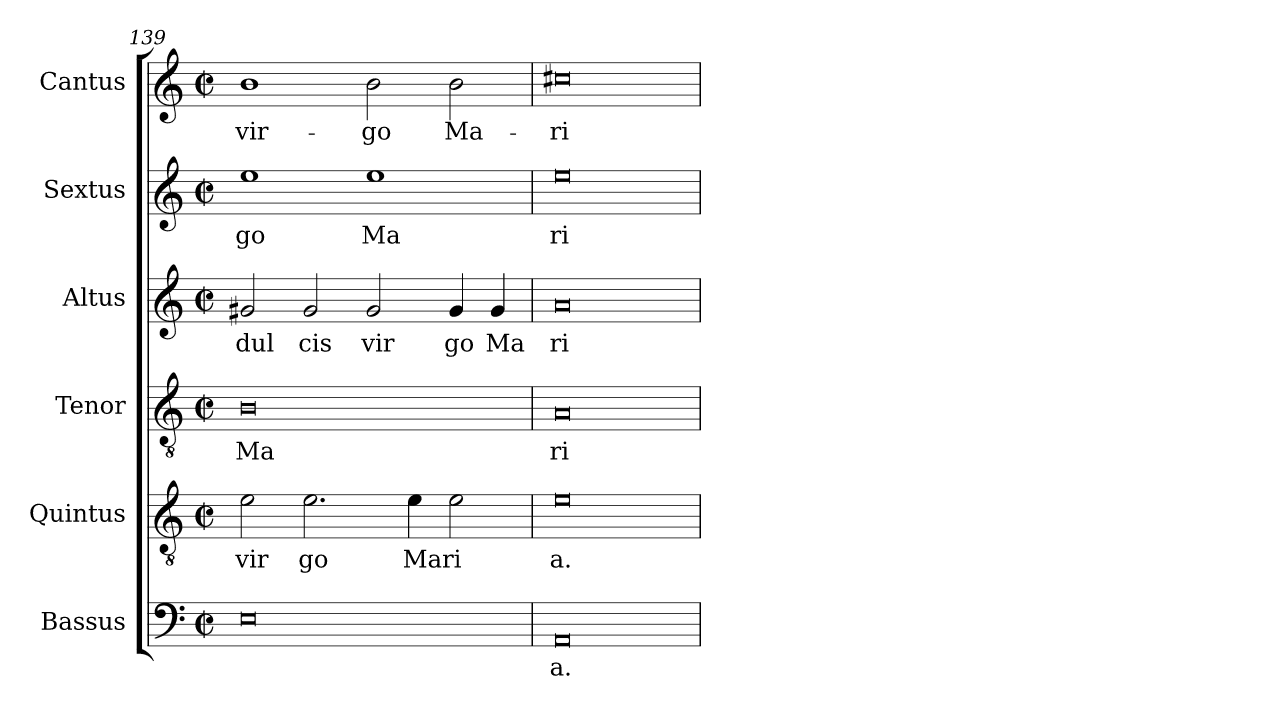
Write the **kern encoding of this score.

**kern	**text	**kern	**text	**kern	**text	**kern	**text	**kern	**text	**kern	**text
*part6	*part6	*part5	*part5	*part4	*part4	*part3	*part3	*part2	*part2	*part1	*part1
*staff6	*staff6	*staff5	*staff5	*staff4	*staff4	*staff3	*staff3	*staff2	*staff2	*staff1	*staff1
*I"Bassus	*	*I"Quintus	*	*I"Tenor	*	*I"Altus	*	*I"Sextus	*	*I"Cantus	*
*I'Bassus	*	*I'Quintus	*	*I'Tenor	*	*I'Altus	*	*I'Sextus	*	*I'Cantus	*
*clefF4	*	*clefGv2	*	*clefGv2	*	*clefG2	*	*clefG2	*	*clefG2	*
*M2/2	*	*M2/2	*	*M2/2	*	*M2/2	*	*M2/2	*	*M2/2	*
*met(c|)	*	*met(c|)	*	*met(c|)	*	*met(c|)	*	*met(c|)	*	*met(c|)	*
=139	=139	=139	=139	=139	=139	=139	=139	=139	=139	=139	=139
!	!	!	!LO:LY:b:cj	!	!LO:LY:b:cj	!	!LO:LY:b:cj	!	!LO:LY:b:cj	!	!LO:LY:b:cj
0E	.	2e\	vir	0B	Ma	2g#X/	dul	1ee	go	1b	vir-
!	!	!	!LO:LY:b:cj	!	!	!	!LO:LY:b:cj	!	!	!	!
.	.	2.e\	go	.	.	2g#/	cis	.	.	.	.
!	!	!	!	!	!	!	!LO:LY:b:cj	!	!LO:LY:b:cj	!	!LO:LY:b:cj
.	.	.	.	.	.	2g#/	vir	1ee	Ma	2b\	-go
!	!	!	!LO:LY:b:cj	!	!	!	!	!	!	!	!
.	.	4e\	Mari	.	.	.	.	.	.	.	.
!	!	!	!	!	!	!	!LO:LY:b:cj	!	!	!	!LO:LY:b:cj
.	.	2e\	.	.	.	4g#/	go	.	.	2b\	Ma-
!	!	!	!	!	!	!	!LO:LY:b:cj	!	!	!	!
.	.	.	.	.	.	4g#/	Ma	.	.	.	.
=140	=140	=140	=140	=140	=140	=140	=140	=140	=140	=140	=140
!	!LO:LY:b:cj	!	!LO:LY:b:cj	!	!LO:LY:b:cj	!	!LO:LY:b:cj	!	!LO:LY:b:cj	!	!LO:LY:b:cj
0AA	-a.	0e	a.	0A	ri	0a	ri	0ee	ri	0cc#X	-ri-
=	=	=	=	=	=	=	=	=	=	=	=
*-	*-	*-	*-	*-	*-	*-	*-	*-	*-	*-	*-
